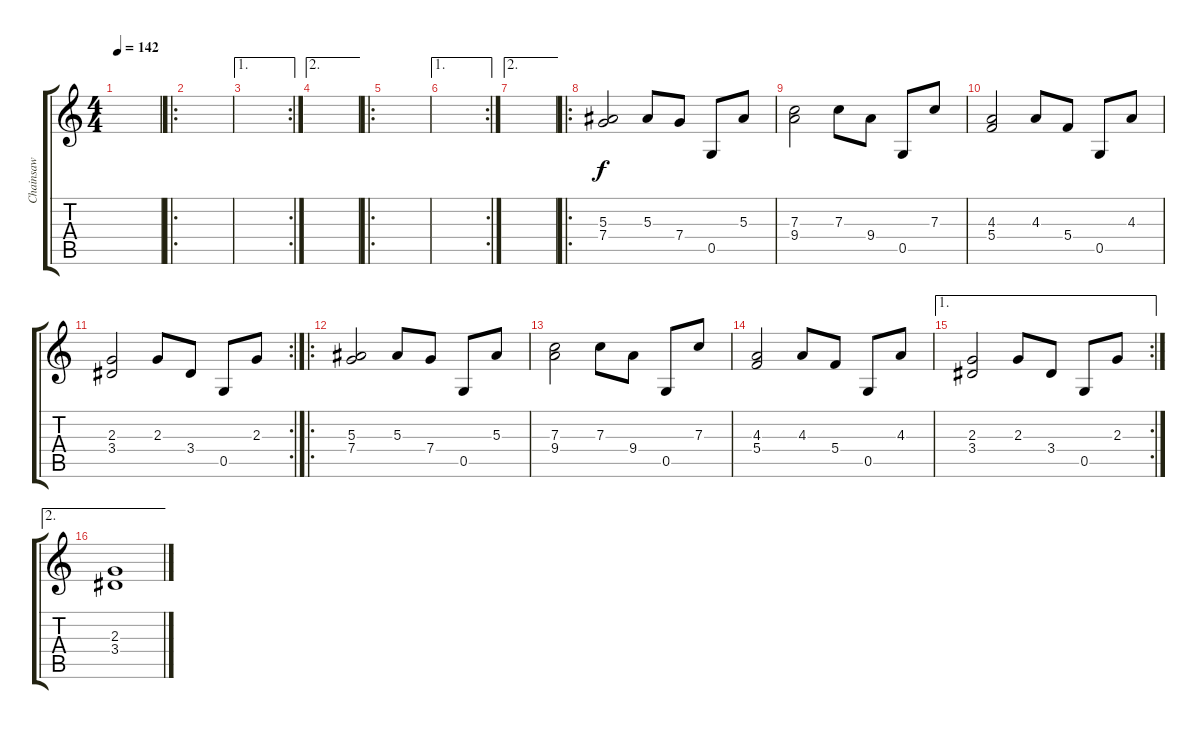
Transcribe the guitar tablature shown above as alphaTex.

\track ("Chainsaw  clean" "Chainsaw  ") {instrument overdrivenguitar}
\staff {score tabs}
\tuning (D4 A3 F3 C3 G2 C2) {hide}
\ts (4 4)
\tempo 142
\clef g2
\ks c
|
\ro
|
\ae 1
\rc 2
|
\ae 2
|
\ro
|
\ae 1
\rc 2
|
\ae 2
|
\ro
(5.3 7.4).2{instrument acousticguitarsteel} 5.3.8 7.4.8 0.5.8 5.3.8 |
(7.3 9.4).2 7.3.8 9.4.8 0.5.8 7.3.8 |
(4.3 5.4).2 4.3.8 5.4.8 0.5.8 4.3.8 |
\rc 2
(2.3 3.4).2 2.3.8 3.4.8 0.5.8 2.3.8 |
\ro
(5.3 7.4).2 5.3.8 7.4.8 0.5.8 5.3.8 |
(7.3 9.4).2 7.3.8 9.4.8 0.5.8 7.3.8 |
(4.3 5.4).2 4.3.8 5.4.8 0.5.8 4.3.8 |
\ae 1
\rc 2
(2.3 3.4).2 2.3.8 3.4.8 0.5.8 2.3.8 |
\ae 2
(2.3 3.4).1
